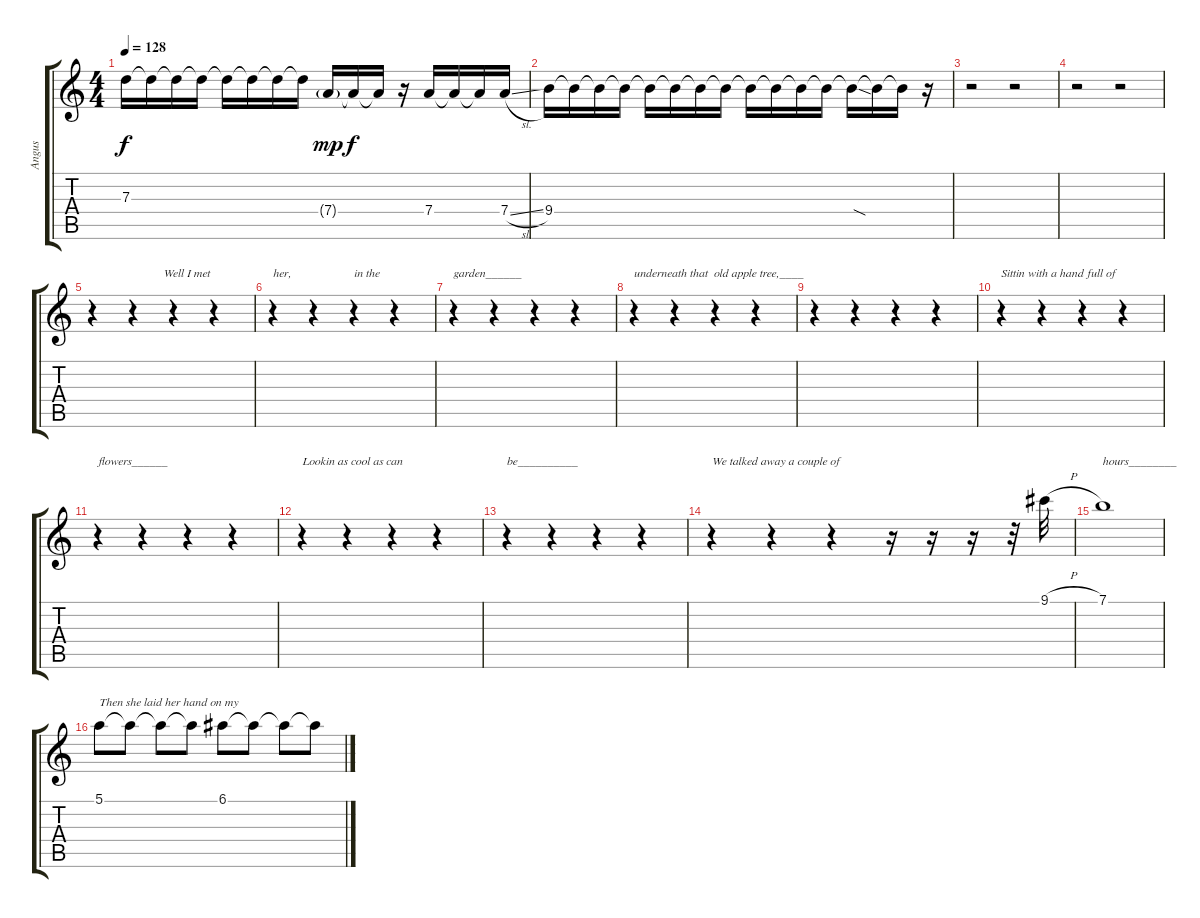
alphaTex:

\track ("Angus" "Angus") {instrument overdrivenguitar}
\staff {score tabs}
\tuning (E4 B3 G3 D3 A2 E2) {hide}
\ts (4 4)
\tempo 128
\clef g2
\ks c
7.3.16{dy f} 7.3{t}.16 7.3{t}.16 7.3{t}.16 7.3{t}.16 7.3{t}.16 7.3{t}.16 7.3{t}.16 7.4{g}.16{dy mp} 7.4{t}.16{dy f} 7.4{t}.16 r.16 7.4.16 7.4{t}.16 7.4{t}.16 7.4{sl}.16 |
9.4.16 9.4{t}.16 9.4{t}.16 9.4{t}.16 9.4{t}.16 9.4{t}.16 9.4{t}.16 9.4{t}.16 9.4{t}.16 9.4{t}.16 9.4{t}.16 9.4{t}.16 9.4{sod t}.16 9.4{t}.16 9.4{t}.16 r.16 |
r.2 r.2 |
r.2 r.2 |
r.4 r.4{txt "          Well I met"} r.4 r.4 |
r.4{txt "her, "} r.4 r.4{txt "in the "} r.4 |
r.4{txt "garden______"} r.4 r.4 r.4 |
r.4{txt "underneath that  old apple tree,____"} r.4 r.4 r.4 |
r.4 r.4 r.4 r.4 |
r.4{txt "Sittin with a hand full of"} r.4 r.4 r.4 |
r.4{txt "flowers______"} r.4 r.4 r.4 |
r.4{txt "Lookin as cool as can  "} r.4 r.4 r.4 |
r.4{txt "be__________"} r.4 r.4 r.4 |
r.4{txt "We talked away a couple of"} r.4 r.4 r.16 r.16 r.16 r.32 9.1{h}.32 |
7.1.1{txt "hours________"} |
5.1.8{txt "Then she laid her hand on my"} 5.1{t}.8 5.1{t}.8 5.1{t}.8 6.1.8 6.1{t}.8 6.1{t}.8 6.1{t}.8
